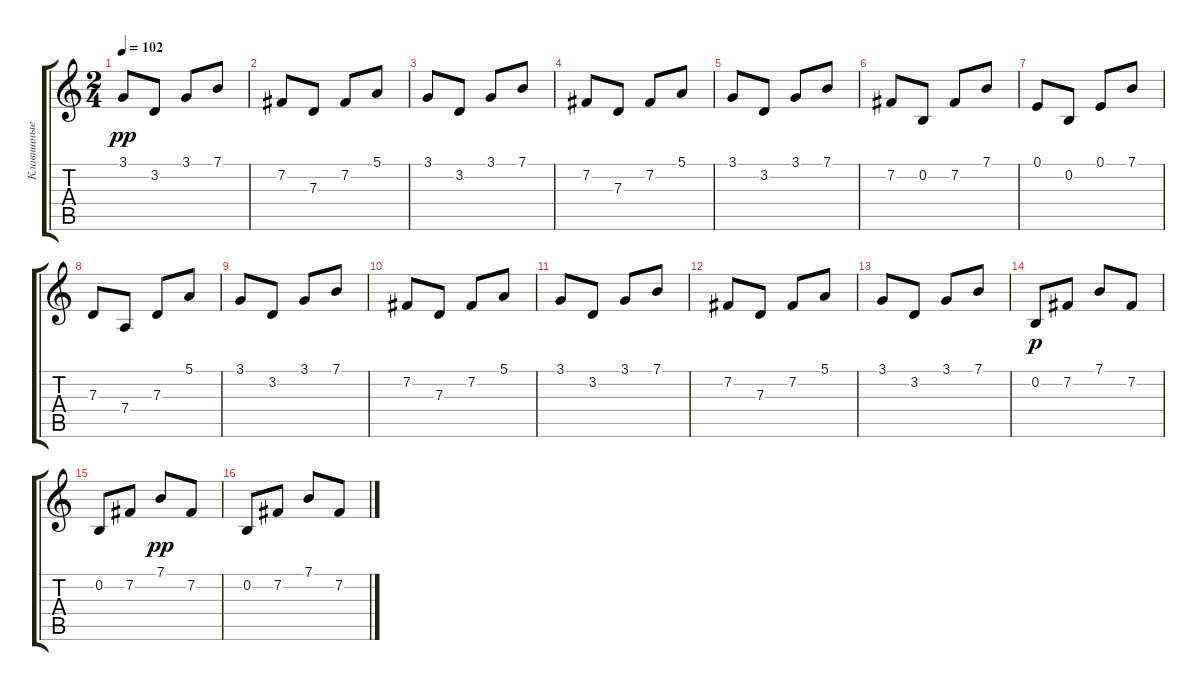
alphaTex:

\track ("Клавишные" "Клавишные") {instrument pad1newage}
\staff {score tabs}
\tuning (E4 B3 G3 D3 A2 E2) {hide}
\ts (2 4)
\tempo 102
\clef g2
\ks c
3.1.8{dy pp volume 16} 3.2.8 3.1.8 7.1.8 |
7.2.8 7.3.8 7.2.8 5.1.8 |
3.1.8 3.2.8 3.1.8 7.1.8 |
7.2.8 7.3.8 7.2.8 5.1.8 |
3.1.8 3.2.8 3.1.8 7.1.8 |
7.2.8 0.2.8 7.2.8 7.1.8 |
0.1.8 0.2.8 0.1.8 7.1.8 |
7.3.8 7.4.8 7.3.8 5.1.8 |
3.1.8 3.2.8 3.1.8 7.1.8 |
7.2.8 7.3.8 7.2.8 5.1.8 |
3.1.8 3.2.8 3.1.8 7.1.8 |
7.2.8 7.3.8 7.2.8 5.1.8 |
3.1.8 3.2.8 3.1.8 7.1.8 |
0.2.8{dy p} 7.2.8 7.1.8 7.2.8 |
0.2.8 7.2.8 7.1.8{dy pp} 7.2.8 |
0.2.8 7.2.8 7.1.8 7.2.8
